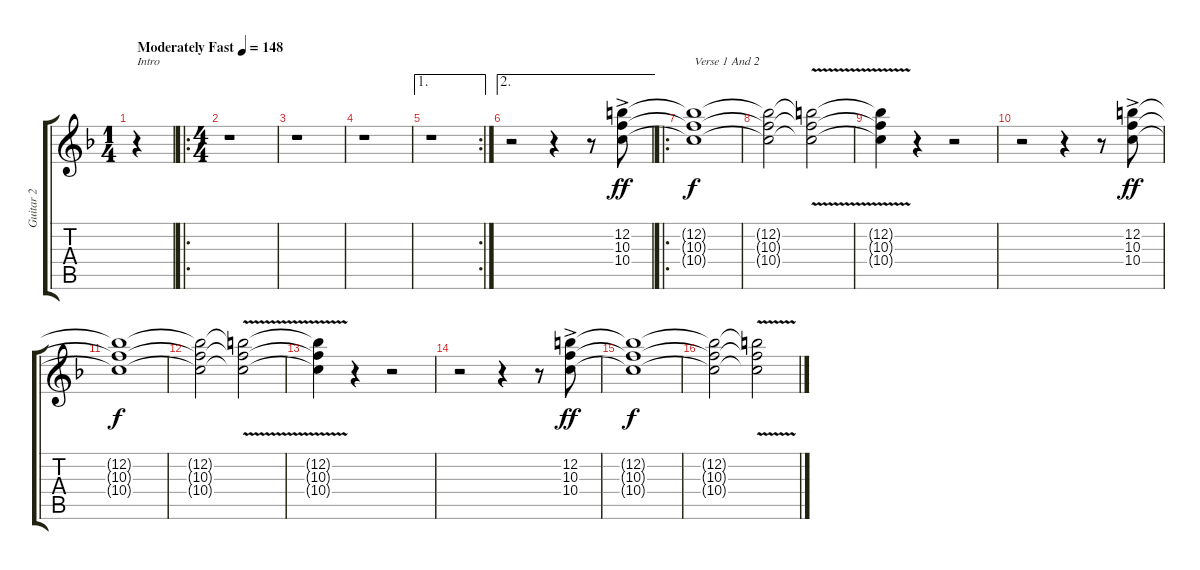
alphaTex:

\track ("Guitar 2" "Guitar 2") {instrument distortionguitar}
\staff {score tabs}
\tuning (E4 B3 G3 D3 A2 D2) {hide}
\ts (1 4)
\tempo (148 "Moderately Fast")
\clef g2
\ks f
r.4{txt "Intro" dy ff instrument distortionguitar} |
\ro
\ts (4 4)
r.1 |
r.1 |
r.1 |
\ae 1
\rc 2
r.1 |
\ae 2
r.2 r.4 r.8 (12.2{ac} 10.3{ac} 10.4{ac}).8 |
\ro
(12.2{t} 10.3{t} 10.4{t}).1{txt "Verse 1 And 2" dy f} |
(12.2{t} 10.3{t} 10.4{t}).2 (12.2{v t} 10.3{v t} 10.4{v t}).2 |
(12.2{v t} 10.3{v t} 10.4{v t}).4 r.4 r.2 |
r.2 r.4 r.8 (12.2{ac} 10.3{ac} 10.4).8{dy ff} |
(12.2{t} 10.3{t} 10.4{t}).1{dy f} |
(12.2{t} 10.3{t} 10.4{t}).2 (12.2{v t} 10.3{v t} 10.4{v t}).2 |
(12.2{v t} 10.3{v t} 10.4{v t}).4 r.4 r.2 |
r.2 r.4 r.8 (12.2{ac} 10.3{ac} 10.4).8{dy ff} |
(12.2{t} 10.3{t} 10.4{t}).1{dy f} |
(12.2{t} 10.3{t} 10.4{t}).2 (12.2{v t} 10.3{v t} 10.4{v t}).2
